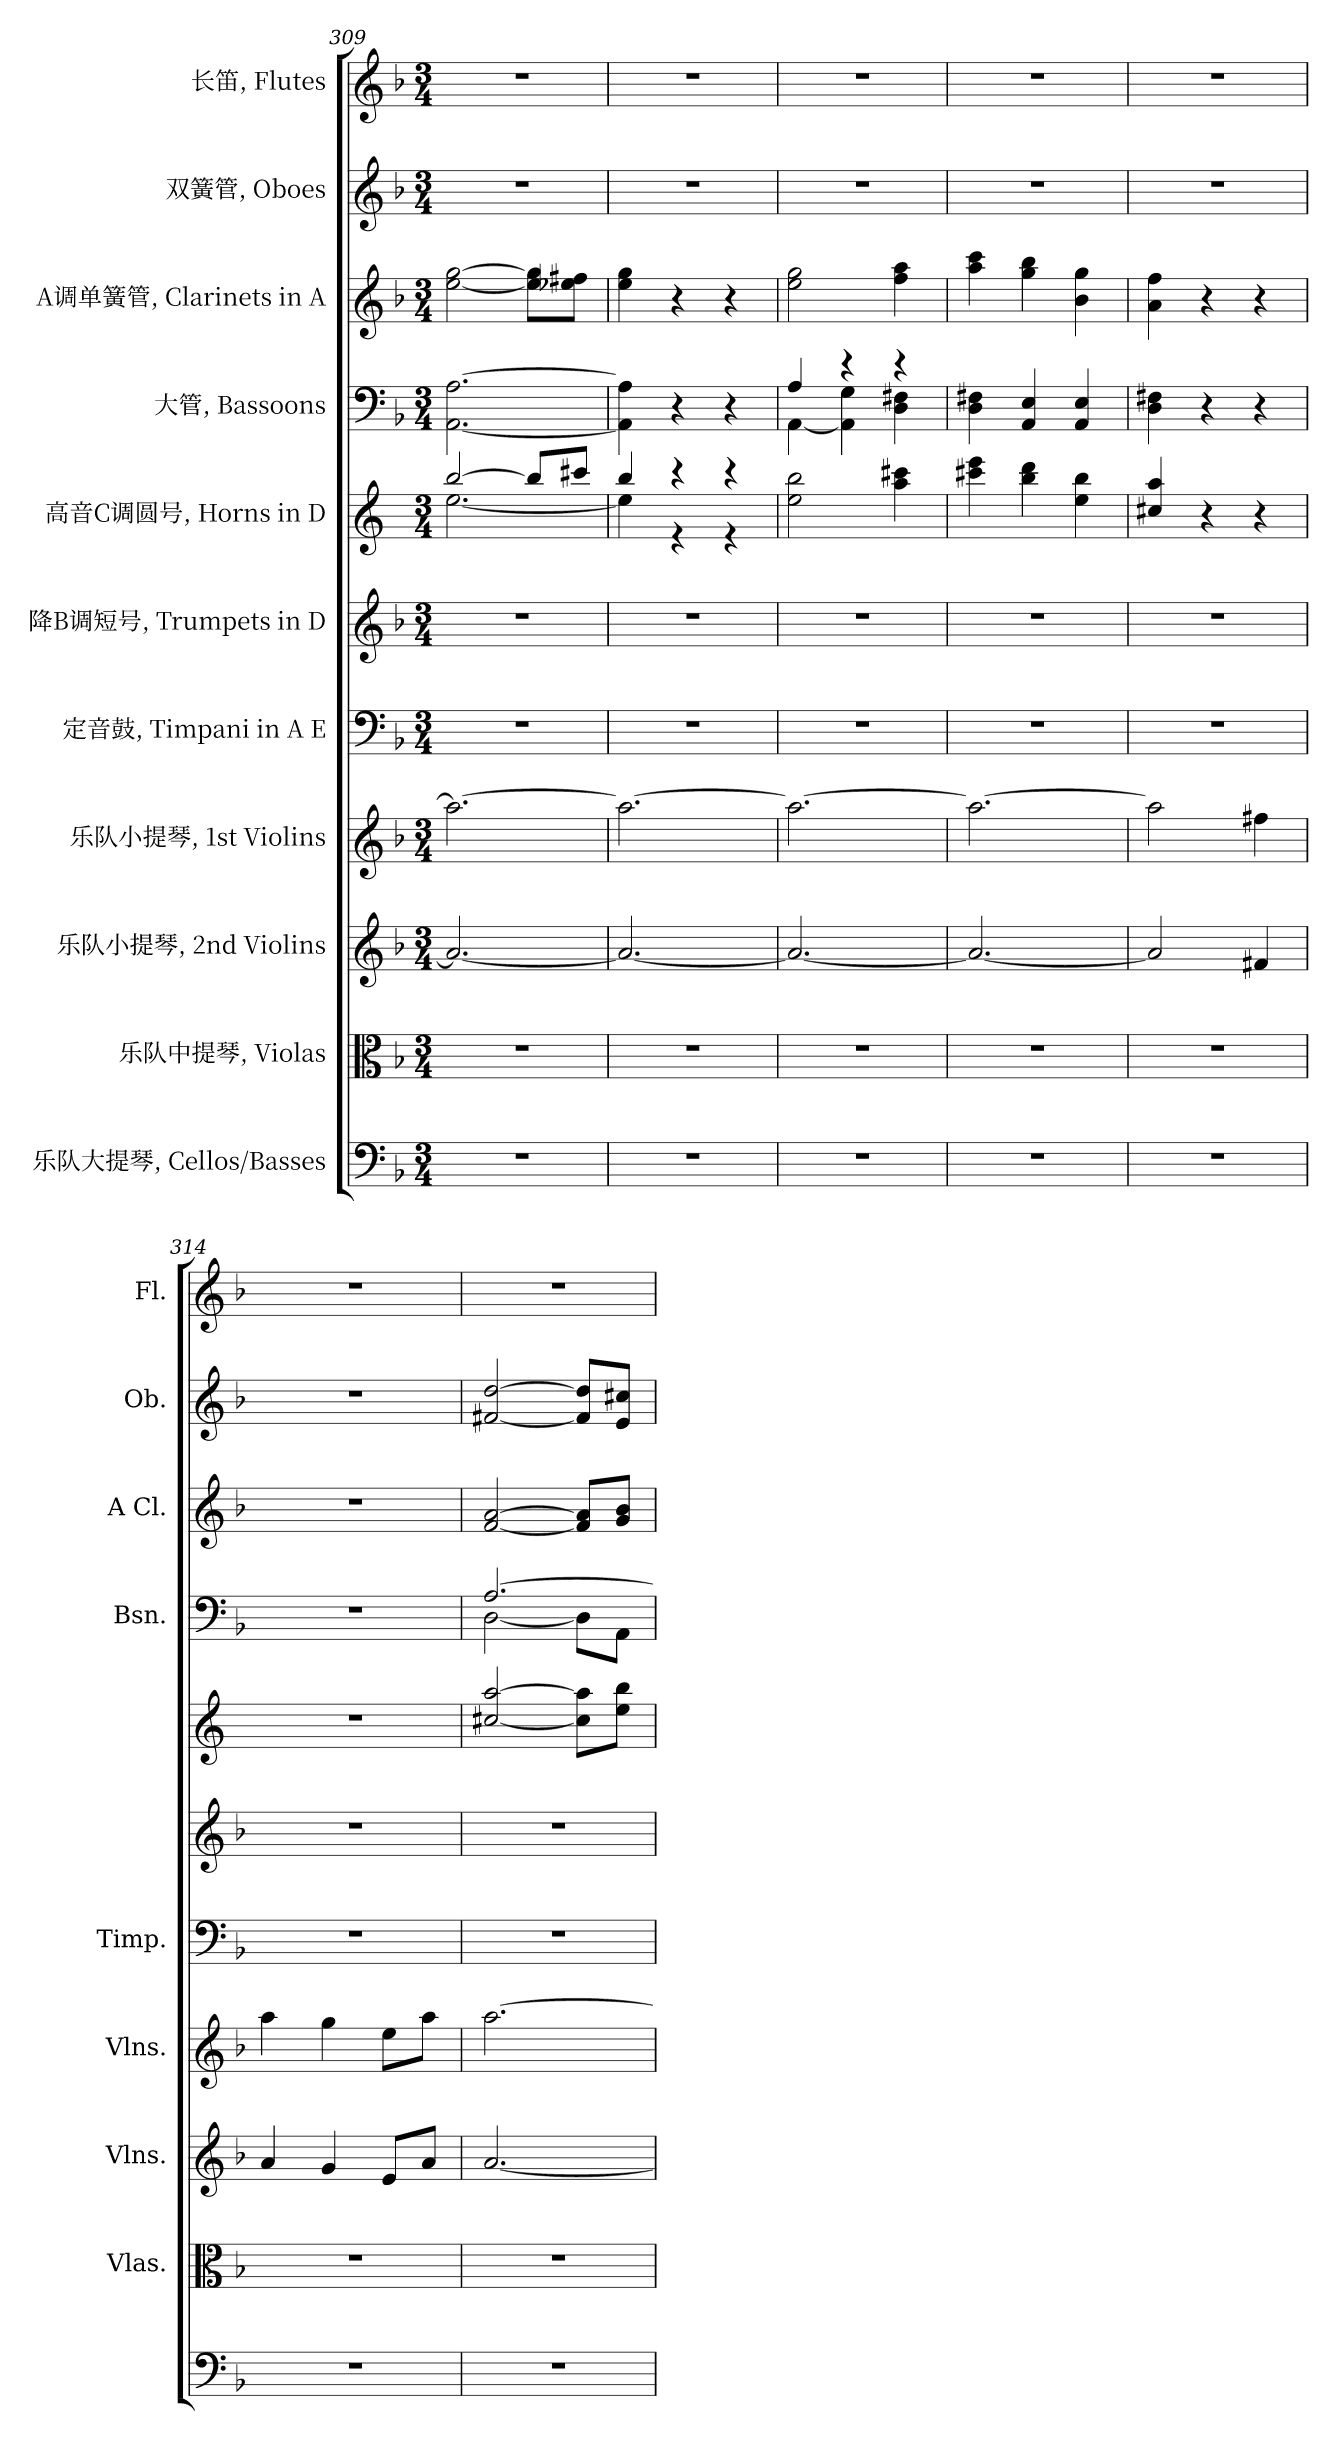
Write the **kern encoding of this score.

**kern	**kern	**kern	**kern	**kern	**kern	**kern	**kern	**kern	**kern	**kern
*part11	*part10	*part9	*part8	*part7	*part6	*part5	*part4	*part3	*part2	*part1
*staff11	*staff10	*staff9	*staff8	*staff7	*staff6	*staff5	*staff4	*staff3	*staff2	*staff1
*I"乐队大提琴, Cellos/Basses	*I"乐队中提琴, Violas	*I"乐队小提琴, 2nd Violins	*I"乐队小提琴, 1st Violins	*I"定音鼓, Timpani in A E	*I"降B调短号, Trumpets in D	*I"高音C调圆号, Horns in D	*I"大管, Bassoons	*I"A调单簧管, Clarinets in A	*I"双簧管, Oboes	*I"长笛, Flutes
*	*I'Vlas.	*I'Vlns.	*I'Vlns.	*I'Timp.	*	*	*I'Bsn.	*I'A Cl.	*I'Ob.	*I'Fl.
*clefF4	*clefC3	*clefG2	*clefG2	*clefF4	*clefG2	*clefG2	*clefF4	*clefG2	*clefG2	*clefG2
*	*	*	*	*	*ITrd1c2	*ITrd4c7	*	*ITrd2c3	*	*
*k[b-]	*k[b-]	*k[b-]	*k[b-]	*k[b-]	*k[b-e-a-]	*k[b-]	*k[b-]	*k[f#c#]	*k[b-]	*k[b-]
*M3/4	*M3/4	*M3/4	*M3/4	*M3/4	*M3/4	*M3/4	*M3/4	*M3/4	*M3/4	*M3/4
=309	=309	=309	=309	=309	=309	=309	=309	=309	=309	=309
*	*	*	*	*	*	*^	*	*	*	*
2.r	2.r	2.a/_	2.aa\_	2.r	2.r	[2ee/	[2.a\	[2.AA\ [2.A\	[2cc#\ [2ee\	2.r	2.r
.	.	.	.	.	.	8ee/L]	.	.	8cc#\] 8ee\]L	.	.
.	.	.	.	.	.	8ff#X/J	.	.	8ccn\ 8dd#X\J	.	.
=310	=310	=310	=310	=310	=310	=310	=310	=310	=310	=310	=310
2.r	2.r	2.a/_	2.aa\_	2.r	2.r	4ee/	4a\]	4AA\] 4A\]	4cc#\ 4ee\	2.r	2.r
.	.	.	.	.	.	4r	4r	4r	4r	.	.
.	.	.	.	.	.	4r	4r	4r	4r	.	.
*	*	*	*	*	*	*v	*v	*	*	*	*
=311	=311	=311	=311	=311	=311	=311	=311	=311	=311	=311
*	*	*	*	*	*	*	*^	*	*	*
2.r	2.r	2.a/_	2.aa\_	2.r	2.r	2a\ 2ee\	4A/	[4AA\	2cc#\ 2ee\	2.r	2.r
.	.	.	.	.	.	.	4r	4AA\] 4G\	.	.	.
.	.	.	.	.	.	4dd\ 4ff#X\	4r	4D\ 4F#X\	4dd\ 4ff#\	.	.
*	*	*	*	*	*	*	*v	*v	*	*	*
=312	=312	=312	=312	=312	=312	=312	=312	=312	=312	=312
2.r	2.r	2.a/_	2.aa\_	2.r	2.r	4ff#X\ 4aa\	4D\ 4F#X\	4ff#\ 4aa\	2.r	2.r
.	.	.	.	.	.	4ee\ 4gg\	4AA/ 4E/	4ee\ 4gg\	.	.
.	.	.	.	.	.	4a\ 4ee\	4AA/ 4E/	4g\ 4ee\	.	.
=313	=313	=313	=313	=313	=313	=313	=313	=313	=313	=313
2.r	2.r	2a/]	2aa\]	2.r	2.r	4f#X/ 4dd/	4D\ 4F#X\	4f#\ 4dd\	2.r	2.r
.	.	.	.	.	.	4r	4r	4r	.	.
.	.	4f#X/	4ff#X\	.	.	4r	4r	4r	.	.
=314	=314	=314	=314	=314	=314	=314	=314	=314	=314	=314
2.r	2.r	4a/	4aa\	2.r	2.r	2.r	2.r	2.r	2.r	2.r
.	.	4g/	4gg\	.	.	.	.	.	.	.
.	.	8e/L	8ee\L	.	.	.	.	.	.	.
.	.	8a/J	8aa\J	.	.	.	.	.	.	.
!!LO:PB:g=z
=315	=315	=315	=315	=315	=315	=315	=315	=315	=315	=315
*	*	*	*	*	*	*	*^	*	*	*
2.r	2.r	[2.a/	[2.aa\	2.r	2.r	[2f#X/ [2dd/	[2.A/	[2D\	[2d/ [2f#/	[2f#X/ [2dd/	2.r
.	.	.	.	.	.	8f#\] 8dd\]L	.	8D\L]	8d/] 8f#/]L	8f#/] 8dd/]L	.
.	.	.	.	.	.	8a\ 8ee\J	.	8AA\J	8e/ 8g/J	8e/ 8cc#X/J	.
*	*	*	*	*	*	*	*v	*v	*	*	*
=	=	=	=	=	=	=	=	=	=	=
*-	*-	*-	*-	*-	*-	*-	*-	*-	*-	*-
